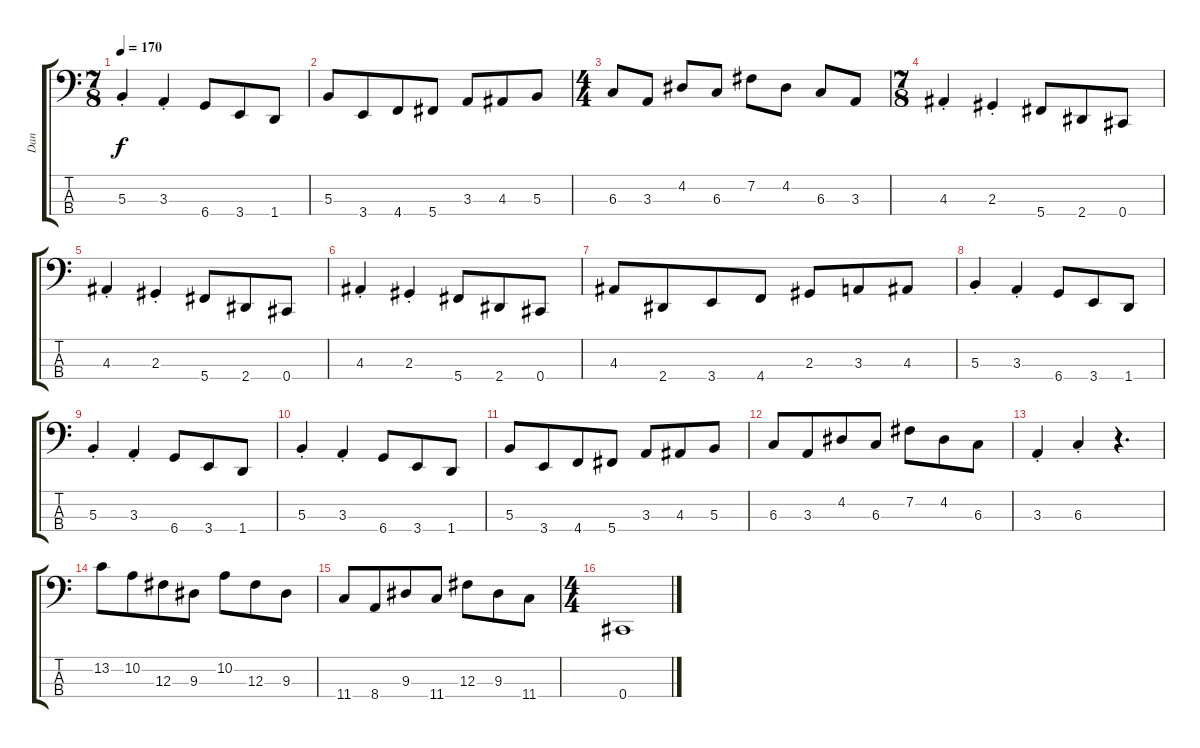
\track ("Dan" "Dan") {instrument electricbassfinger}
\staff {score tabs}
\tuning (E2 B1 Gb1 Db1) {hide}
\ts (7 8)
\tempo 170
\clef f4
\ks c
5.3{st}.4{dy f} 3.3{st}.4 6.4.8 3.4.8 1.4.8 |
5.3.8 3.4.8 4.4.8 5.4.8 3.3.8 4.3.8 5.3.8 |
\ts (4 4)
6.3.8 3.3.8 4.2.8 6.3.8 7.2.8 4.2.8 6.3.8 3.3.8 |
\ts (7 8)
4.3{st}.4 2.3{st}.4 5.4.8 2.4.8 0.4.8 |
4.3{st}.4 2.3{st}.4 5.4.8 2.4.8 0.4.8 |
4.3{st}.4 2.3{st}.4 5.4.8 2.4.8 0.4.8 |
4.3.8 2.4.8 3.4.8 4.4.8 2.3.8 3.3.8 4.3.8 |
5.3{st}.4 3.3{st}.4 6.4.8 3.4.8 1.4.8 |
5.3{st}.4 3.3{st}.4 6.4.8 3.4.8 1.4.8 |
5.3{st}.4 3.3{st}.4 6.4.8 3.4.8 1.4.8 |
5.3.8 3.4.8 4.4.8 5.4.8 3.3.8 4.3.8 5.3.8 |
6.3.8 3.3.8 4.2.8 6.3.8 7.2.8 4.2.8 6.3.8 |
3.3{st}.4 6.3{st}.4 r.4{d} |
13.2.8 10.2.8 12.3.8 9.3.8 10.2.8 12.3.8 9.3.8 |
11.4.8 8.4.8 9.3.8 11.4.8 12.3.8 9.3.8 11.4.8 |
\ts (4 4)
0.4.1
